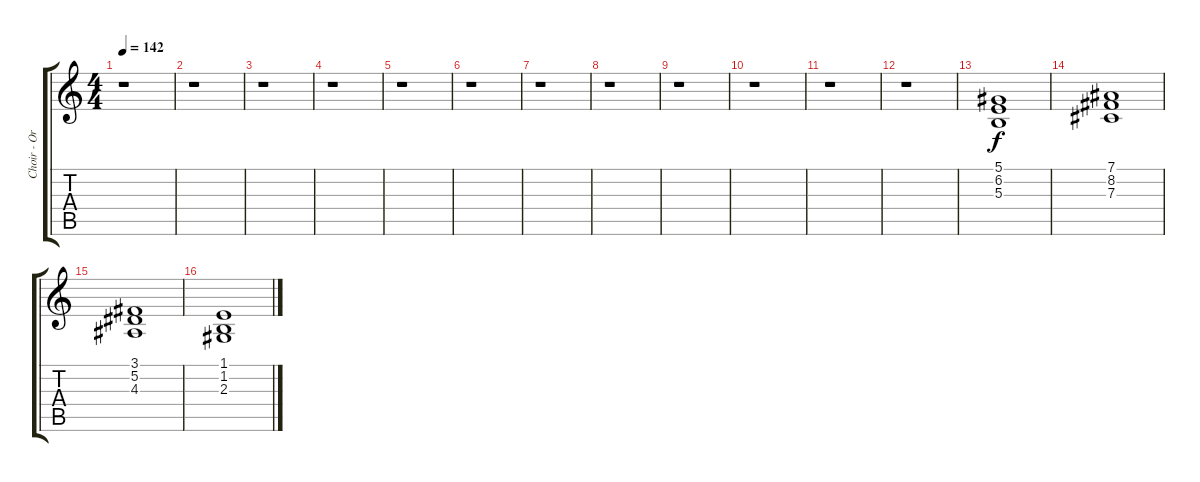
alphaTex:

\track ("Choir - Organ" "Choir - Or") {instrument drawbarorgan}
\staff {score tabs}
\tuning (Eb4 Bb3 Gb3 Db3 Ab2 Eb2) {hide}
\ts (4 4)
\tempo 142
\clef g2
\ks c
r.1{dy f} |
r.1 |
r.1 |
r.1 |
r.1 |
r.1 |
r.1 |
r.1 |
r.1 |
r.1 |
r.1 |
r.1 |
\section ("" "")
(5.1 6.2 5.3).1{volume 9 instrument choiraahs} |
(7.1 8.2 7.3).1{volume 9 instrument choiraahs} |
(3.1 5.2 4.3).1{volume 9 instrument choiraahs} |
(1.1 1.2 2.3).1{volume 9 instrument choiraahs}
